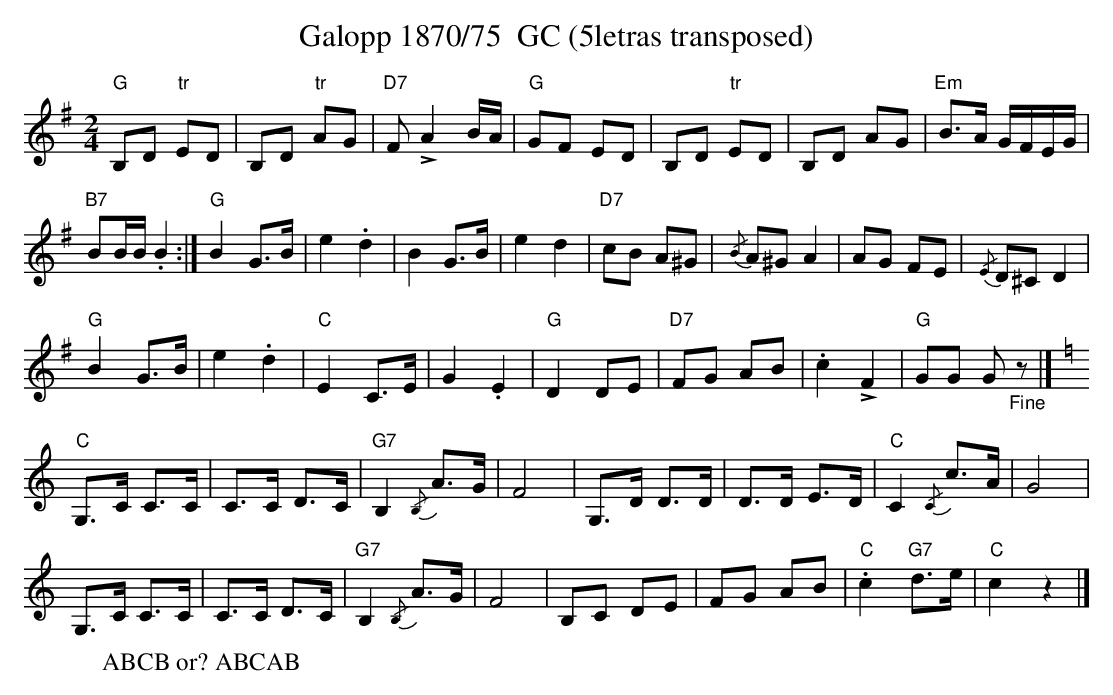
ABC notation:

X:1
T:Galopp 1870/75  GC (5letras transposed)
M:2/4
L:1/8
K:G transpose=3 %%MIDI gchordon
"G"B,D "tr"ED | B,D "tr"AG | "D7"F!>!A2B/2A/2 | "G"GF ED | B,D "tr"ED | B,D AG | "Em"B>A G/2F/2E/2G/2 |
"B7"BB/2B/2 .B2 :| "G"B2G>B | e2.d2 | B2G>B | e2d2 | "D7"cB A^G | {/B}A^GA2 | AG FE | {/E}D^C D2 |
"G"B2G>B | e2 .d2 | "C"E2 C>E | G2.E2 | "G"D2DE | "D7"FG AB | .c2!>!F2 | "G"GG G"_Fine"z |] [K:C]
"C"G,>C C>C | C>C D>C | "G7"B,2 {/B,}A>G | F4 | G,>D D>D | D>D E>D | "C"C2 {/C}c>A | G4 |
G,>C C>C | C>C D>C | "G7"B,2 {/B,}A>G | F4 | B,C DE | FG AB | "C".c2 "G7"d>e | "C"c2z2 |]
W:ABCB or? ABCAB
